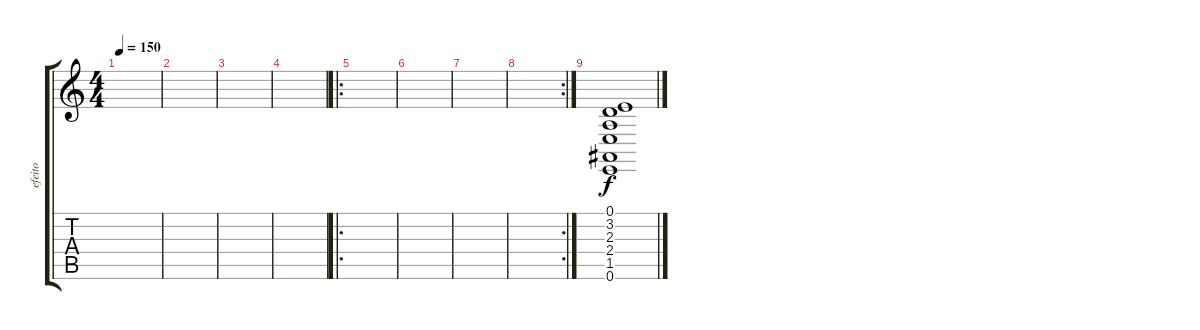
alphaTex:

\track ("efeito" "efeito") {instrument gunshot}
\staff {score tabs}
\tuning (E4 B3 G3 D3 A2 E2) {hide}
\ts (4 4)
\tempo 150
\clef g2
\ks c
|
|
|
|
\ro
|
|
|
\rc 2
|
(0.1 3.2 2.3 2.4 1.5 0.6).1
